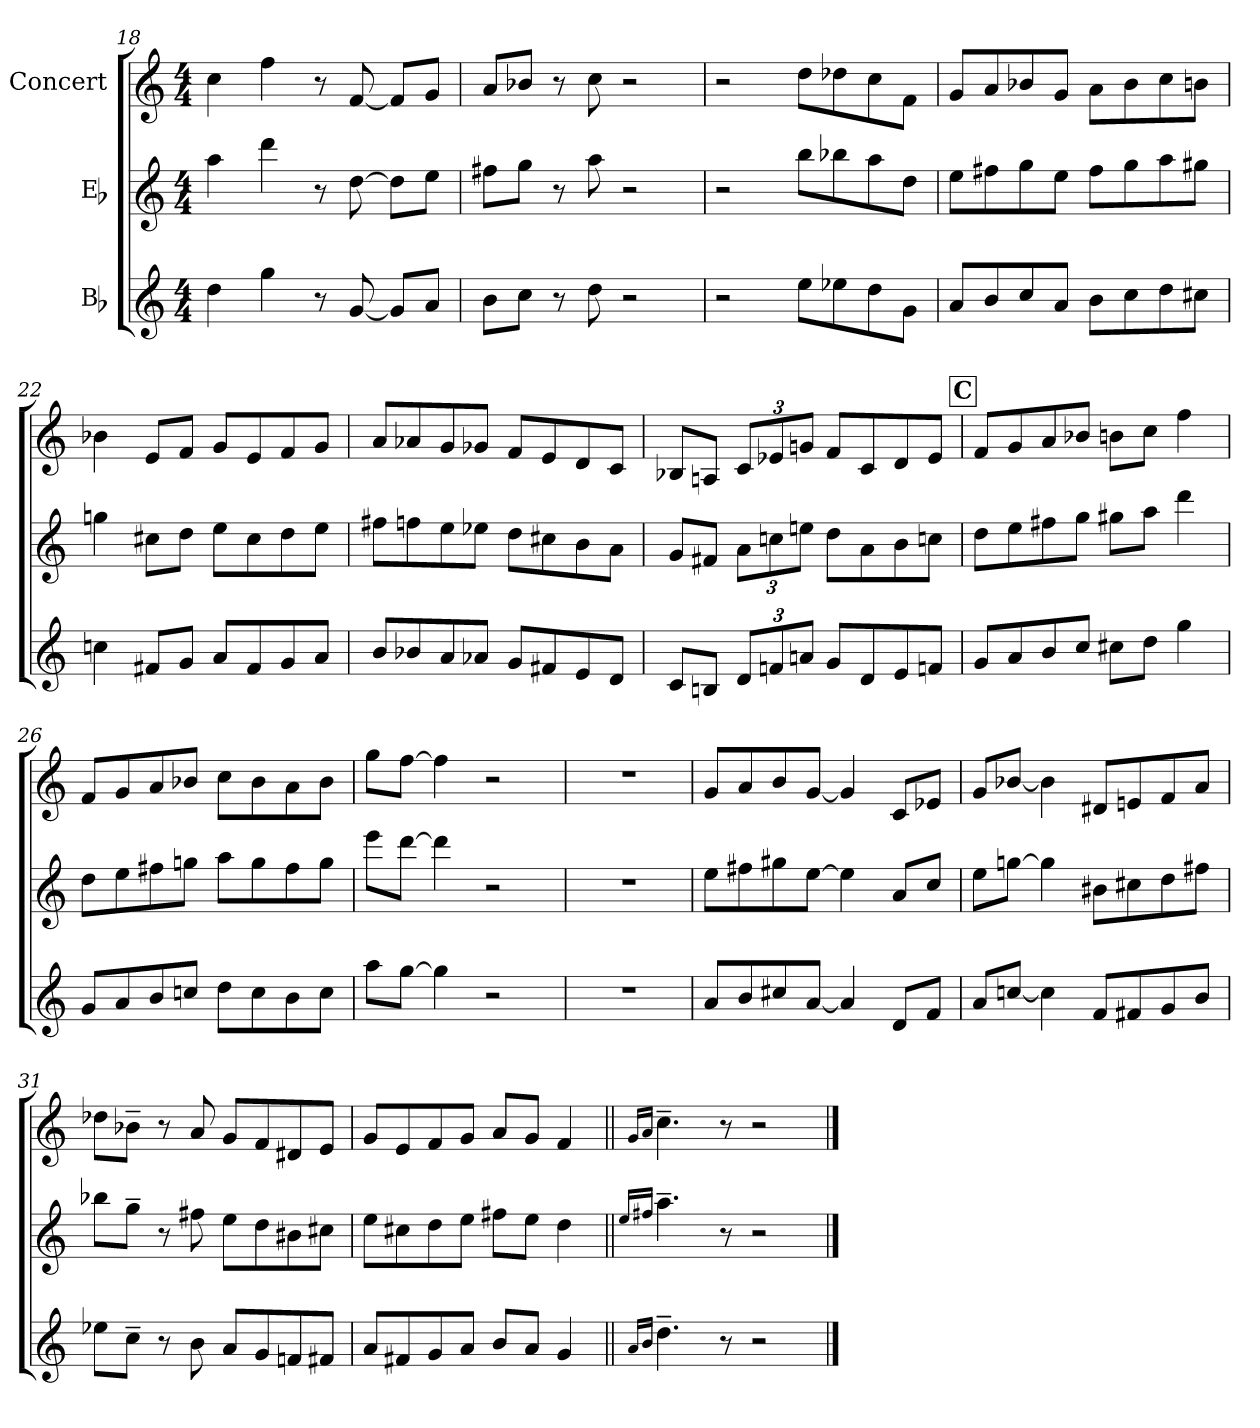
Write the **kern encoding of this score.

**kern	**kern	**kern
*part3	*part2	*part1
*staff3	*staff2	*staff1
*I"Bb	*I"Eb	*I"Concert
*clefG2	*clefG2	*clefG2
*ITrd1c2	*ITrd5c9	*
*k[b-e-]	*k[b-e-a-]	*k[]
*M4/4	*M4/4	*M4/4
=18	=18	=18
4cc\	4cc\	4cc\
4ff\	4ff\	4ff\
8r	8r	8r
[8f/	[8f\	[8f/
8f/L]	8f\L]	8f/L]
8g/J	8g\J	8g/J
=19	=19	=19
8a\L	8an\L	8a/L
8b-\J	8b-\J	8b-X/J
8r	8r	8r
8cc\	8cc\	8cc\
2r	2r	2r
=20	=20	=20
2r	2r	2r
8dd\L	8dd\L	8dd\L
8dd-X\	8dd-X\	8dd-X\
8cc\	8cc\	8cc\
8f/J	8f\J	8f\J
!!LO:LB:g=z
=21	=21	=21
8g/L	8g\L	8g/L
8a\	8an\	8a/
8b-\	8b-\	8b-X/
8g/J	8g\J	8g/J
8a\L	8a\L	8a\L
8b-\	8b-\	8b-\
8cc\	8cc\	8cc\
8bn\J	8bn\J	8bn\J
=22	=22	=22
4b-X\	4b-X\	4b-X\
8en/L	8en\L	8e/L
8f/J	8f\J	8f/J
8g/L	8g\L	8g/L
8e/	8e\	8e/
8f/	8f\	8f/
8g/J	8g\J	8g/J
=23	=23	=23
8a\L	8an\L	8a/L
8a-X\	8a-X\	8a-X/
8g/	8g\	8g/
8g-X/J	8g-X\J	8g-X/J
8f/L	8f\L	8f/L
8en/	8en\	8e/
8d/	8d\	8d/
8c/J	8c/J	8c/J
=24	=24	=24
8B-/L	8B-/L	8B-X/L
8An/J	8An/J	8An/J
*Xbrackettup	*Xbrackettup	*Xbrackettup
12c/L	12c/L	12c/L
12e-X/	12e-X\	12e-X/
12gn/J	12gn\J	12gn/J
8f/L	8f\L	8f/L
8c/	8c/	8c/
8d/	8d\	8d/
8e-X/J	8e-X\J	8e-/J
!!LO:PB:g=z
!!LO:REH:place=s1:b:B:fs=17.9823:t=C
=25	=25	=25
8f/L	8f\L	8f/L
8g/	8g\	8g/
8a\	8an\	8a/
8b-\J	8b-\J	8b-X/J
8bn\L	8bn\L	8bn\L
8cc\J	8cc\J	8cc\J
4ff\	4ff\	4ff\
=26	=26	=26
8f/L	8f\L	8f/L
8g/	8g\	8g/
8a\	8an\	8a/
8b-X\J	8b-X\J	8b-X/J
8cc\L	8cc\L	8cc\L
8b-\	8b-\	8b-\
8a\	8a\	8a\
8b-\J	8b-\J	8b-\J
=27	=27	=27
8gg\L	8gg\L	8gg\L
[8ff\J	[8ff\J	[8ff\J
4ff\]	4ff\]	4ff\]
2r	2r	2r
=28	=28	=28
1r	1r	1r
!!LO:LB:g=z
=29	=29	=29
8g/L	8g\L	8g/L
8a\	8an\	8a/
8bn\	8bn\	8b/
[8g/J	[8g\J	[8g/J
4g/]	4g\]	4g/]
8c/L	8c/L	8c/L
8e-/J	8e-\J	8e-X/J
=30	=30	=30
8g/L	8g\L	8g/L
[8b-X\J	[8b-X\J	[8b-X/J
4b-\]	4b-\]	4b-\]
8e-/L	8d#X\L	8d#X/L
8en/	8en\	8en/
8f/	8f\	8f/
8a\J	8an\J	8a/J
=31	=31	=31
8dd-X\L	8dd-X\L	8dd-X\L
8b-~\J	8b-~\J	8b-X~\J
8r	8r	8r
8a\	8an\	8a/
8g/L	8g\L	8g/L
8f/	8f\	8f/
8e-X/	8d#X\	8d#X/
8en/J	8en\J	8e/J
=32	=32	=32
8g/L	8g\L	8g/L
8en/	8en\	8e/
8f/	8f\	8f/
8g/J	8g\J	8g/J
8a\L	8an\L	8a/L
8g/J	8g\J	8g/J
4f/	4f\	4f/
=33||	=33||	=33||
16qg/LL	16qg/LL	16qg/LL
16qa/JJ	16qan/JJ	16qa/JJ
4.cc~\	4.cc~\	4.cc~\
8r	8r	8r
2r	2r	2r
==	==	==
*-	*-	*-
